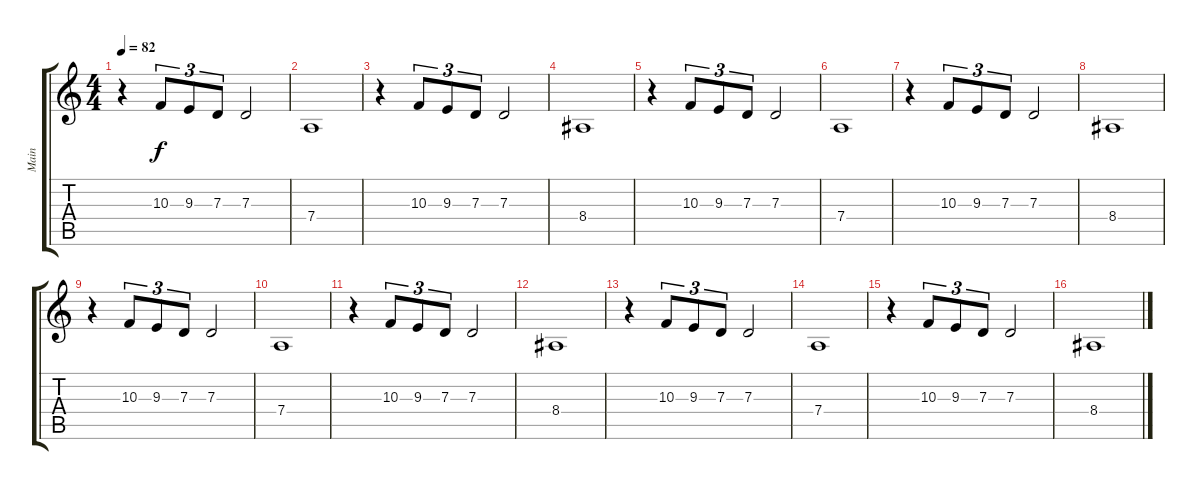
\track ("Main" "Main") {instrument electricpiano1}
\staff {score tabs}
\tuning (E4 B3 G3 D3 A2 E2) {hide}
\ts (4 4)
\tempo 82
\clef g2
\ks c
r.4{dy f instrument electricpiano1} 10.3.8{tu (3 2)} 9.3.8{tu (3 2)} 7.3.8{tu (3 2)} 7.3.2 |
7.4.1 |
r.4 10.3.8{tu (3 2)} 9.3.8{tu (3 2)} 7.3.8{tu (3 2)} 7.3.2 |
8.4.1 |
r.4 10.3.8{tu (3 2)} 9.3.8{tu (3 2)} 7.3.8{tu (3 2)} 7.3.2 |
7.4.1 |
r.4 10.3.8{tu (3 2)} 9.3.8{tu (3 2)} 7.3.8{tu (3 2)} 7.3.2 |
8.4.1 |
r.4 10.3.8{tu (3 2)} 9.3.8{tu (3 2)} 7.3.8{tu (3 2)} 7.3.2 |
7.4.1 |
r.4 10.3.8{tu (3 2)} 9.3.8{tu (3 2)} 7.3.8{tu (3 2)} 7.3.2 |
8.4.1 |
r.4 10.3.8{tu (3 2)} 9.3.8{tu (3 2)} 7.3.8{tu (3 2)} 7.3.2 |
7.4.1 |
r.4 10.3.8{tu (3 2)} 9.3.8{tu (3 2)} 7.3.8{tu (3 2)} 7.3.2 |
8.4.1
